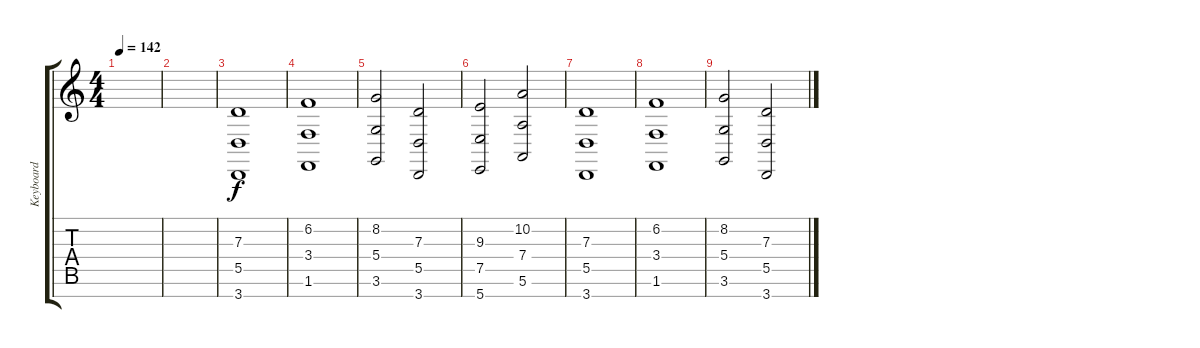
\track ("Keyboard" "Keyboard") {instrument choiraahs}
\staff {score tabs}
\tuning (E4 B3 G3 D3 A2 E2 B1) {hide}
\ts (4 4)
\tempo 142
\clef g2
\ks c
|
|
(7.3 5.5 3.7).1 |
(6.2 3.4 1.6).1 |
(8.2 5.4 3.6).2 (7.3 5.5 3.7).2 |
(9.3 7.5 5.7).2 (10.2 7.4 5.6).2 |
(7.3 5.5 3.7).1 |
(6.2 3.4 1.6).1 |
(8.2 5.4 3.6).2 (7.3 5.5 3.7).2
